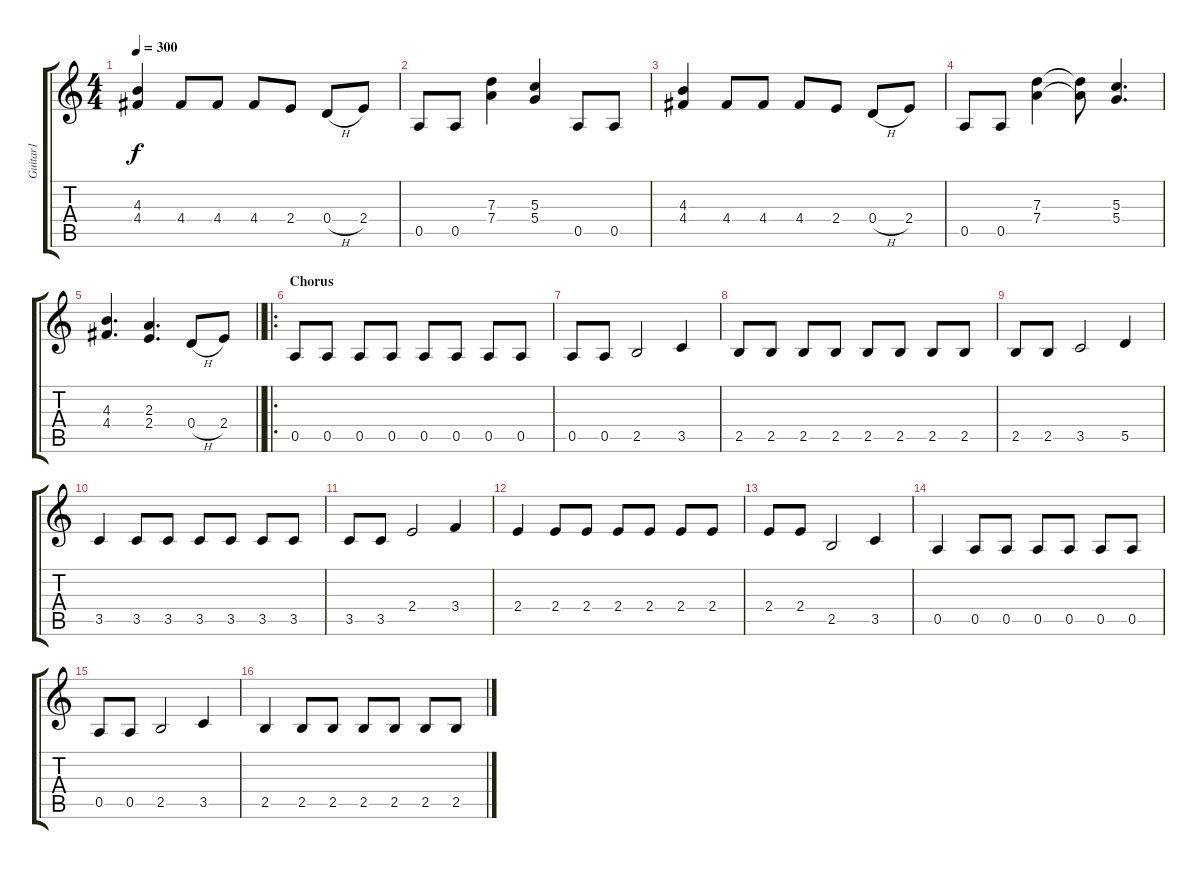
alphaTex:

\track ("Guitar1" "Guitar1") {instrument overdrivenguitar}
\staff {score tabs}
\tuning (E4 B3 G3 D3 A2 E2) {hide}
\ts (4 4)
\tempo 300
\clef g2
\ks c
(4.3 4.4).4{dy f} 4.4.8 4.4.8 4.4.8 2.4.8 0.4{h}.8 2.4.8 |
0.5.8 0.5.8 (7.3 7.4).4 (5.3 5.4).4 0.5.8 0.5.8 |
(4.3 4.4).4 4.4.8 4.4.8 4.4.8 2.4.8 0.4{h}.8 2.4.8 |
0.5.8 0.5.8 (7.3 7.4).4 (7.3{t} 7.4{t}).8 (5.3 5.4).4{d} |
\barLineRight lightlight
(4.3 4.4).4{d} (2.3 2.4).4{d} 0.4{h}.8 2.4.8 |
\ro
\section ("" "Chorus")
0.5.8 0.5.8 0.5.8 0.5.8 0.5.8 0.5.8 0.5.8 0.5.8 |
0.5.8 0.5.8 2.5.2 3.5.4 |
2.5.8 2.5.8 2.5.8 2.5.8 2.5.8 2.5.8 2.5.8 2.5.8 |
2.5.8 2.5.8 3.5.2 5.5.4 |
3.5.4 3.5.8 3.5.8 3.5.8 3.5.8 3.5.8 3.5.8 |
3.5.8 3.5.8 2.4.2 3.4.4 |
2.4.4 2.4.8 2.4.8 2.4.8 2.4.8 2.4.8 2.4.8 |
2.4.8 2.4.8 2.5.2 3.5.4 |
0.5.4 0.5.8 0.5.8 0.5.8 0.5.8 0.5.8 0.5.8 |
0.5.8 0.5.8 2.5.2 3.5.4 |
2.5.4 2.5.8 2.5.8 2.5.8 2.5.8 2.5.8 2.5.8
